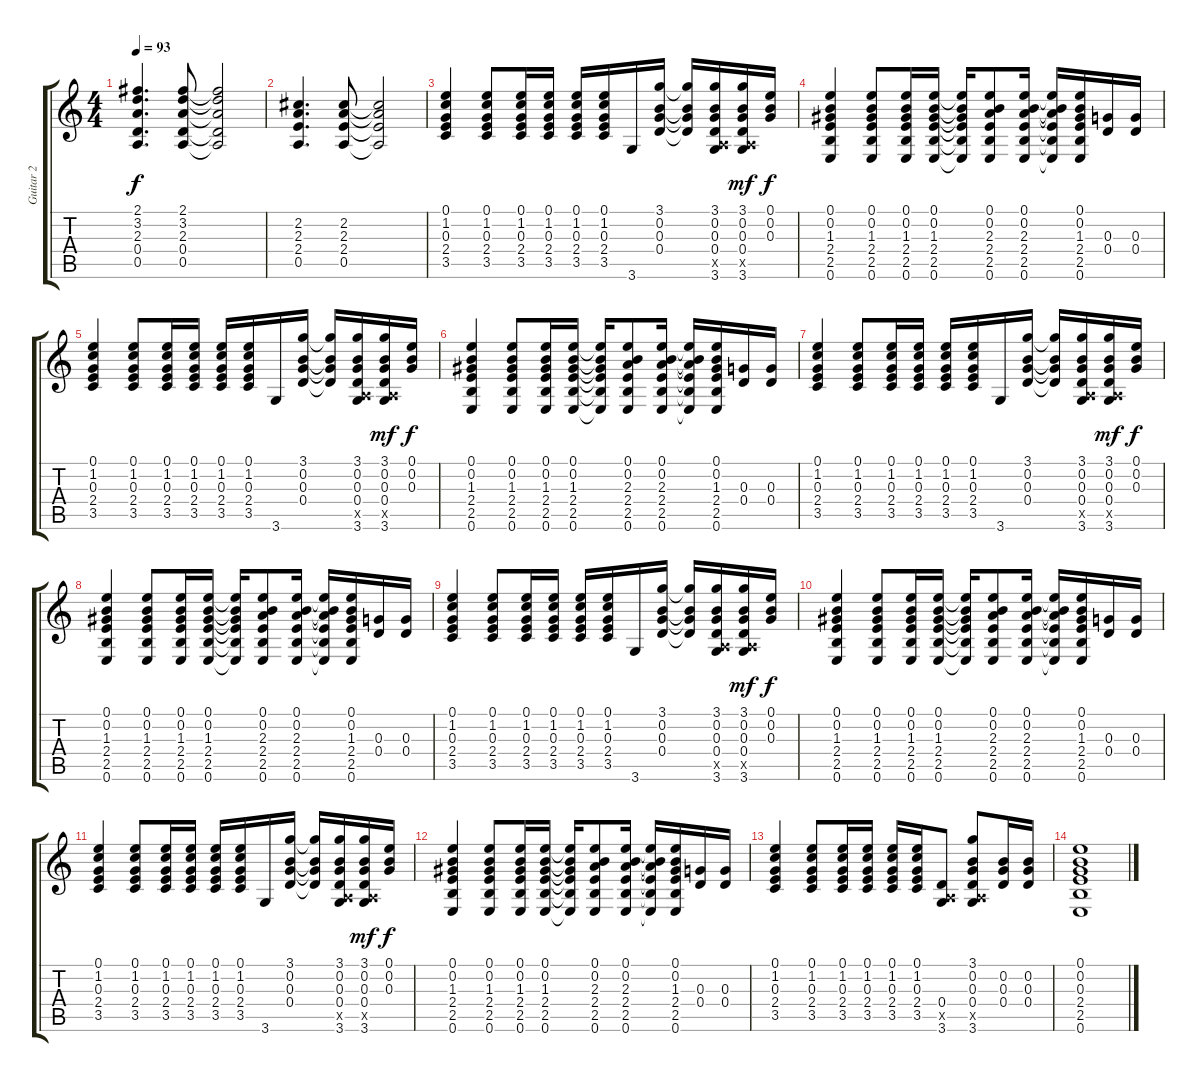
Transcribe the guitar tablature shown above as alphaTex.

\track ("Guitar 2" "Guitar 2") {instrument distortionguitar}
\staff {score tabs}
\tuning (E4 B3 G3 D3 A2 E2) {hide}
\ts (4 4)
\tempo 93
\clef g2
\ks c
(2.1 3.2 2.3 0.4 0.5).4{d dy f} (2.1 3.2 2.3 0.4 0.5).8 (2.1{t} 3.2{t} 2.3{t} 0.4{t} 0.5{t}).2 |
(2.2 2.3 2.4 0.5).4{d} (2.2 2.3 2.4 0.5).8 (2.2{t} 2.3{t} 2.4{t} 0.5{t}).2 |
(0.1 1.2 0.3 2.4 3.5).4 (0.1 1.2 0.3 2.4 3.5).8 (0.1 1.2 0.3 2.4 3.5).16 (0.1 1.2 0.3 2.4 3.5).16 (0.1 1.2 0.3 2.4 3.5).16 (0.1 1.2 0.3 2.4 3.5).16 3.6.16 (3.1 0.2 0.3 0.4).16 (3.1{t} 0.2{t} 0.3{t} 0.4{t}).16 (3.1 0.2 0.3 0.4 0.5{x} 3.6).16 (3.1 0.2 0.3 0.4 0.5{x} 3.6).16{dy mf} (0.1 0.2 0.3).16{dy f} |
(0.1 0.2 1.3 2.4 2.5 0.6).4 (0.1 0.2 1.3 2.4 2.5 0.6).8 (0.1 0.2 1.3 2.4 2.5 0.6).16 (0.1 0.2 1.3 2.4 2.5 0.6).16 (0.1{t} 0.2{t} 1.3{t} 2.4{t} 2.5{t} 0.6{t}).16 (0.1 0.2 2.3 2.4 2.5 0.6).8 (0.1 0.2 2.3 2.4 2.5 0.6).16 (0.1{t} 0.2{t} 2.3{t} 2.4{t} 2.5{t} 0.6{t}).16 (0.1 0.2 1.3 2.4 2.5 0.6).16 (0.3 0.4).16 (0.3 0.4).16 |
(0.1 1.2 0.3 2.4 3.5).4 (0.1 1.2 0.3 2.4 3.5).8 (0.1 1.2 0.3 2.4 3.5).16 (0.1 1.2 0.3 2.4 3.5).16 (0.1 1.2 0.3 2.4 3.5).16 (0.1 1.2 0.3 2.4 3.5).16 3.6.16 (3.1 0.2 0.3 0.4).16 (3.1{t} 0.2{t} 0.3{t} 0.4{t}).16 (3.1 0.2 0.3 0.4 0.5{x} 3.6).16 (3.1 0.2 0.3 0.4 0.5{x} 3.6).16{dy mf} (0.1 0.2 0.3).16{dy f} |
(0.1 0.2 1.3 2.4 2.5 0.6).4 (0.1 0.2 1.3 2.4 2.5 0.6).8 (0.1 0.2 1.3 2.4 2.5 0.6).16 (0.1 0.2 1.3 2.4 2.5 0.6).16 (0.1{t} 0.2{t} 1.3{t} 2.4{t} 2.5{t} 0.6{t}).16 (0.1 0.2 2.3 2.4 2.5 0.6).8 (0.1 0.2 2.3 2.4 2.5 0.6).16 (0.1{t} 0.2{t} 2.3{t} 2.4{t} 2.5{t} 0.6{t}).16 (0.1 0.2 1.3 2.4 2.5 0.6).16 (0.3 0.4).16 (0.3 0.4).16 |
(0.1 1.2 0.3 2.4 3.5).4 (0.1 1.2 0.3 2.4 3.5).8 (0.1 1.2 0.3 2.4 3.5).16 (0.1 1.2 0.3 2.4 3.5).16 (0.1 1.2 0.3 2.4 3.5).16 (0.1 1.2 0.3 2.4 3.5).16 3.6.16 (3.1 0.2 0.3 0.4).16 (3.1{t} 0.2{t} 0.3{t} 0.4{t}).16 (3.1 0.2 0.3 0.4 0.5{x} 3.6).16 (3.1 0.2 0.3 0.4 0.5{x} 3.6).16{dy mf} (0.1 0.2 0.3).16{dy f} |
(0.1 0.2 1.3 2.4 2.5 0.6).4 (0.1 0.2 1.3 2.4 2.5 0.6).8 (0.1 0.2 1.3 2.4 2.5 0.6).16 (0.1 0.2 1.3 2.4 2.5 0.6).16 (0.1{t} 0.2{t} 1.3{t} 2.4{t} 2.5{t} 0.6{t}).16 (0.1 0.2 2.3 2.4 2.5 0.6).8 (0.1 0.2 2.3 2.4 2.5 0.6).16 (0.1{t} 0.2{t} 2.3{t} 2.4{t} 2.5{t} 0.6{t}).16 (0.1 0.2 1.3 2.4 2.5 0.6).16 (0.3 0.4).16 (0.3 0.4).16 |
(0.1 1.2 0.3 2.4 3.5).4 (0.1 1.2 0.3 2.4 3.5).8 (0.1 1.2 0.3 2.4 3.5).16 (0.1 1.2 0.3 2.4 3.5).16 (0.1 1.2 0.3 2.4 3.5).16 (0.1 1.2 0.3 2.4 3.5).16 3.6.16 (3.1 0.2 0.3 0.4).16 (3.1{t} 0.2{t} 0.3{t} 0.4{t}).16 (3.1 0.2 0.3 0.4 0.5{x} 3.6).16 (3.1 0.2 0.3 0.4 0.5{x} 3.6).16{dy mf} (0.1 0.2 0.3).16{dy f} |
(0.1 0.2 1.3 2.4 2.5 0.6).4 (0.1 0.2 1.3 2.4 2.5 0.6).8 (0.1 0.2 1.3 2.4 2.5 0.6).16 (0.1 0.2 1.3 2.4 2.5 0.6).16 (0.1{t} 0.2{t} 1.3{t} 2.4{t} 2.5{t} 0.6{t}).16 (0.1 0.2 2.3 2.4 2.5 0.6).8 (0.1 0.2 2.3 2.4 2.5 0.6).16 (0.1{t} 0.2{t} 2.3{t} 2.4{t} 2.5{t} 0.6{t}).16 (0.1 0.2 1.3 2.4 2.5 0.6).16 (0.3 0.4).16 (0.3 0.4).16 |
(0.1 1.2 0.3 2.4 3.5).4 (0.1 1.2 0.3 2.4 3.5).8 (0.1 1.2 0.3 2.4 3.5).16 (0.1 1.2 0.3 2.4 3.5).16 (0.1 1.2 0.3 2.4 3.5).16 (0.1 1.2 0.3 2.4 3.5).16 3.6.16 (3.1 0.2 0.3 0.4).16 (3.1{t} 0.2{t} 0.3{t} 0.4{t}).16 (3.1 0.2 0.3 0.4 0.5{x} 3.6).16 (3.1 0.2 0.3 0.4 0.5{x} 3.6).16{dy mf} (0.1 0.2 0.3).16{dy f} |
(0.1 0.2 1.3 2.4 2.5 0.6).4 (0.1 0.2 1.3 2.4 2.5 0.6).8 (0.1 0.2 1.3 2.4 2.5 0.6).16 (0.1 0.2 1.3 2.4 2.5 0.6).16 (0.1{t} 0.2{t} 1.3{t} 2.4{t} 2.5{t} 0.6{t}).16 (0.1 0.2 2.3 2.4 2.5 0.6).8 (0.1 0.2 2.3 2.4 2.5 0.6).16 (0.1{t} 0.2{t} 2.3{t} 2.4{t} 2.5{t} 0.6{t}).16 (0.1 0.2 1.3 2.4 2.5 0.6).16 (0.3 0.4).16 (0.3 0.4).16 |
(0.1 1.2 0.3 2.4 3.5).4 (0.1 1.2 0.3 2.4 3.5).8 (0.1 1.2 0.3 2.4 3.5).16 (0.1 1.2 0.3 2.4 3.5).16 (0.1 1.2 0.3 2.4 3.5).16 (0.1 1.2 0.3 2.4 3.5).16 (0.4 0.5{x} 3.6).8 (3.1 0.2 0.3 0.4 0.5{x} 3.6).8 (0.2 0.3 0.4).16 (0.2 0.3 0.4).16 |
(0.1 0.2 0.3 2.4 2.5 0.6).1
